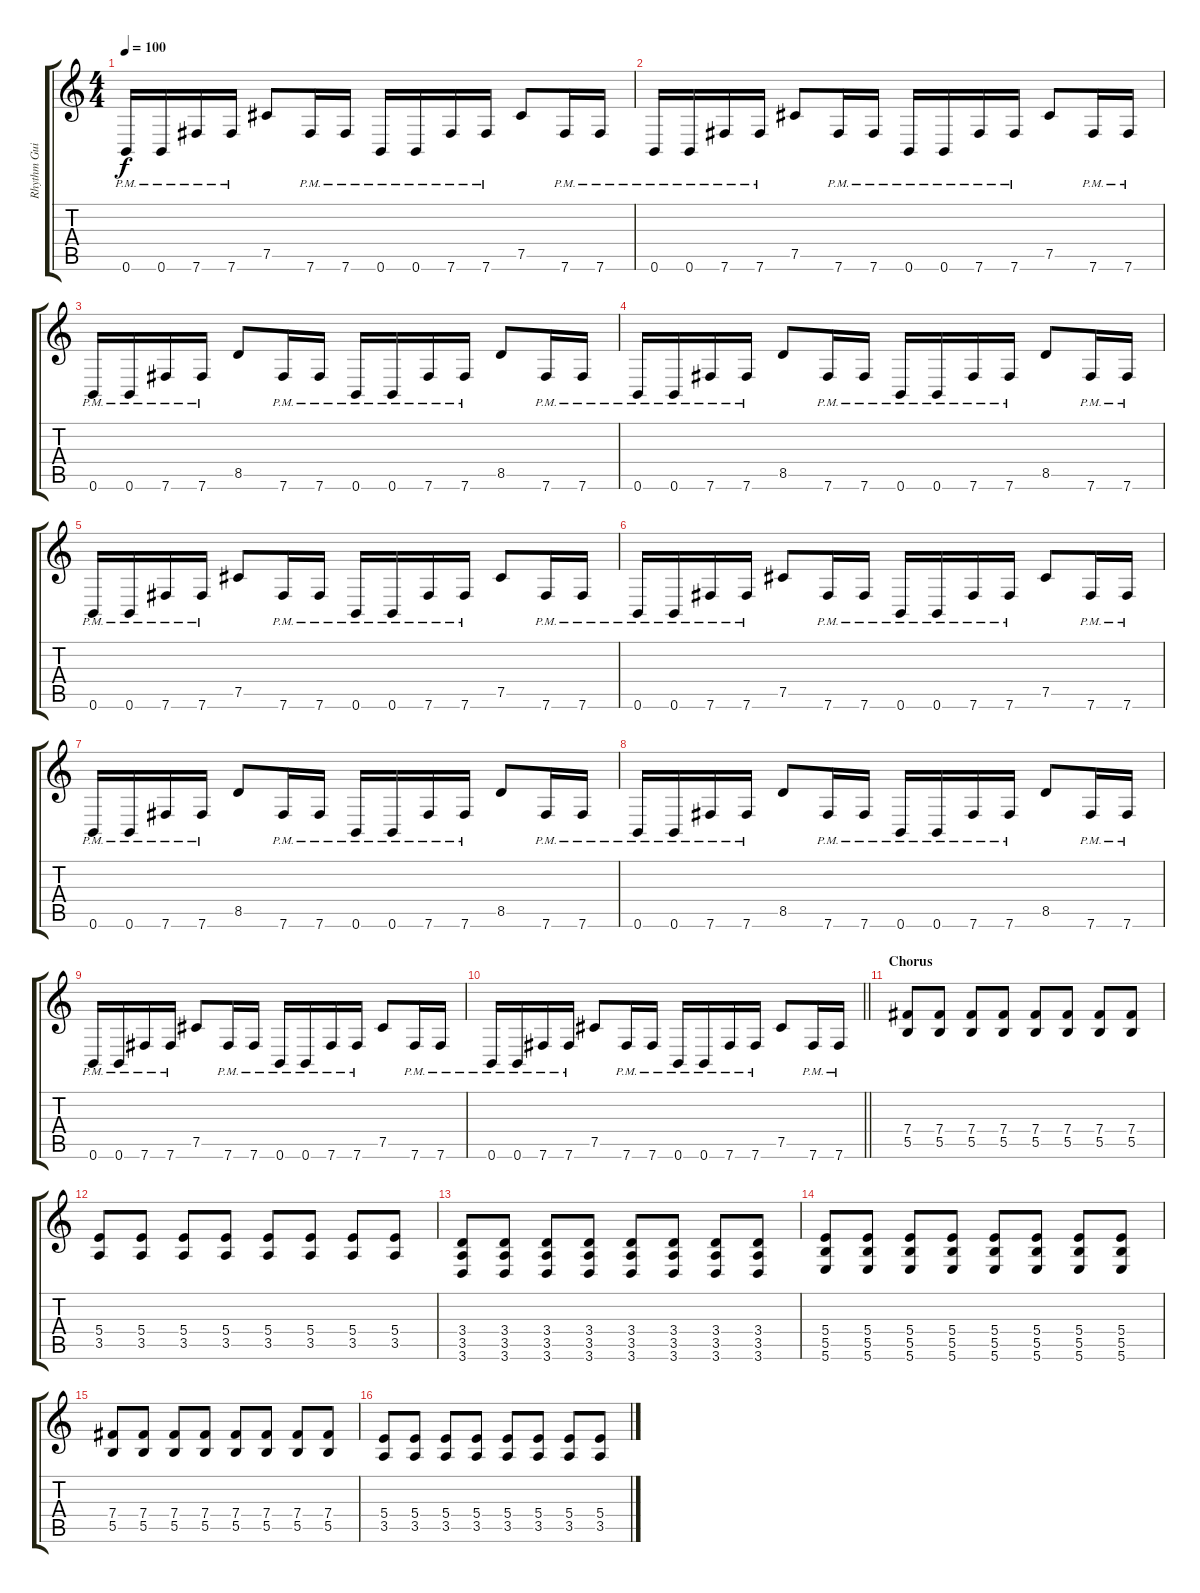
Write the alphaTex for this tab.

\track ("Rhythm Guitar" "Rhythm Gui") {instrument electricguitarclean}
\staff {score tabs}
\tuning (Db4 Ab3 E3 B2 Gb2 B1) {hide}
\ts (4 4)
\tempo 100
\clef g2
\ks c
0.6{pm}.16{dy f} 0.6{pm}.16 7.6{pm}.16 7.6{pm}.16 7.5.8 7.6{pm}.16 7.6{pm}.16 0.6{pm}.16 0.6{pm}.16 7.6{pm}.16 7.6{pm}.16 7.5.8 7.6{pm}.16 7.6{pm}.16 |
0.6{pm}.16 0.6{pm}.16 7.6{pm}.16 7.6{pm}.16 7.5.8 7.6{pm}.16 7.6{pm}.16 0.6{pm}.16 0.6{pm}.16 7.6{pm}.16 7.6{pm}.16 7.5.8 7.6{pm}.16 7.6{pm}.16 |
0.6{pm}.16 0.6{pm}.16 7.6{pm}.16 7.6{pm}.16 8.5.8 7.6{pm}.16 7.6{pm}.16 0.6{pm}.16 0.6{pm}.16 7.6{pm}.16 7.6{pm}.16 8.5.8 7.6{pm}.16 7.6{pm}.16 |
0.6{pm}.16 0.6{pm}.16 7.6{pm}.16 7.6{pm}.16 8.5.8 7.6{pm}.16 7.6{pm}.16 0.6{pm}.16 0.6{pm}.16 7.6{pm}.16 7.6{pm}.16 8.5.8 7.6{pm}.16 7.6{pm}.16 |
0.6{pm}.16 0.6{pm}.16 7.6{pm}.16 7.6{pm}.16 7.5.8 7.6{pm}.16 7.6{pm}.16 0.6{pm}.16 0.6{pm}.16 7.6{pm}.16 7.6{pm}.16 7.5.8 7.6{pm}.16 7.6{pm}.16 |
0.6{pm}.16 0.6{pm}.16 7.6{pm}.16 7.6{pm}.16 7.5.8 7.6{pm}.16 7.6{pm}.16 0.6{pm}.16 0.6{pm}.16 7.6{pm}.16 7.6{pm}.16 7.5.8 7.6{pm}.16 7.6{pm}.16 |
0.6{pm}.16 0.6{pm}.16 7.6{pm}.16 7.6{pm}.16 8.5.8 7.6{pm}.16 7.6{pm}.16 0.6{pm}.16 0.6{pm}.16 7.6{pm}.16 7.6{pm}.16 8.5.8 7.6{pm}.16 7.6{pm}.16 |
0.6{pm}.16 0.6{pm}.16 7.6{pm}.16 7.6{pm}.16 8.5.8 7.6{pm}.16 7.6{pm}.16 0.6{pm}.16 0.6{pm}.16 7.6{pm}.16 7.6{pm}.16 8.5.8 7.6{pm}.16 7.6{pm}.16 |
0.6{pm}.16 0.6{pm}.16 7.6{pm}.16 7.6{pm}.16 7.5.8 7.6{pm}.16 7.6{pm}.16 0.6{pm}.16 0.6{pm}.16 7.6{pm}.16 7.6{pm}.16 7.5.8 7.6{pm}.16 7.6{pm}.16 |
\barLineRight lightlight
0.6{pm}.16 0.6{pm}.16 7.6{pm}.16 7.6{pm}.16 7.5.8 7.6{pm}.16 7.6{pm}.16 0.6{pm}.16 0.6{pm}.16 7.6{pm}.16 7.6{pm}.16 7.5.8 7.6{pm}.16 7.6{pm}.16 |
\section ("" "Chorus")
(7.4 5.5).8 (7.4 5.5).8 (7.4 5.5).8 (7.4 5.5).8 (7.4 5.5).8 (7.4 5.5).8 (7.4 5.5).8 (7.4 5.5).8 |
(5.4 3.5).8 (5.4 3.5).8 (5.4 3.5).8 (5.4 3.5).8 (5.4 3.5).8 (5.4 3.5).8 (5.4 3.5).8 (5.4 3.5).8 |
(3.4 3.5 3.6).8 (3.4 3.5 3.6).8 (3.4 3.5 3.6).8 (3.4 3.5 3.6).8 (3.4 3.5 3.6).8 (3.4 3.5 3.6).8 (3.4 3.5 3.6).8 (3.4 3.5 3.6).8 |
(5.4 5.5 5.6).8 (5.4 5.5 5.6).8 (5.4 5.5 5.6).8 (5.4 5.5 5.6).8 (5.4 5.5 5.6).8 (5.4 5.5 5.6).8 (5.4 5.5 5.6).8 (5.4 5.5 5.6).8 |
(7.4 5.5).8 (7.4 5.5).8 (7.4 5.5).8 (7.4 5.5).8 (7.4 5.5).8 (7.4 5.5).8 (7.4 5.5).8 (7.4 5.5).8 |
(5.4 3.5).8 (5.4 3.5).8 (5.4 3.5).8 (5.4 3.5).8 (5.4 3.5).8 (5.4 3.5).8 (5.4 3.5).8 (5.4 3.5).8
